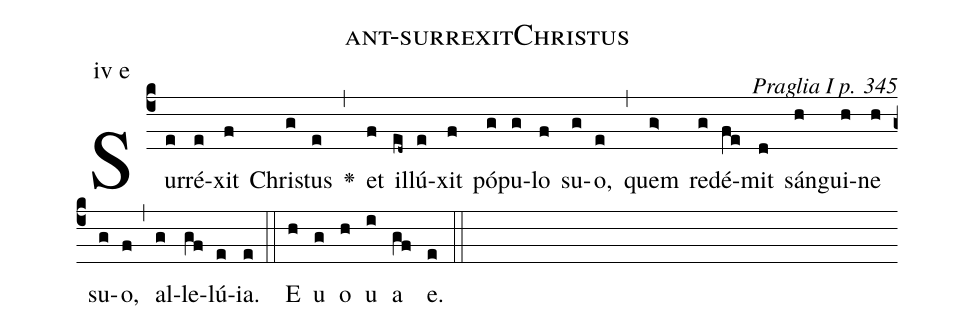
name: ant-surrexitChristus;
commentary: Praglia I p. 345;
annotation: iv e;
%%
(c4) Sur(e)ré(e)xit(f) Chri(g)stus(e) <v>\greheightstar</v>(,) et(f) il(ed~)lú(e)xit(f) pó(g)pu(g)lo(f) su(g)o,(e) (,) quem(g>) red(g)é(fe)mit(d) sán(h)gui(h)ne(h) su(g)o,(f) (,) al(g)le(gf)lú(e)ia.(e) (::)
E(h) u(g) o(h) u(i) a(gf) e.(e) (::)
